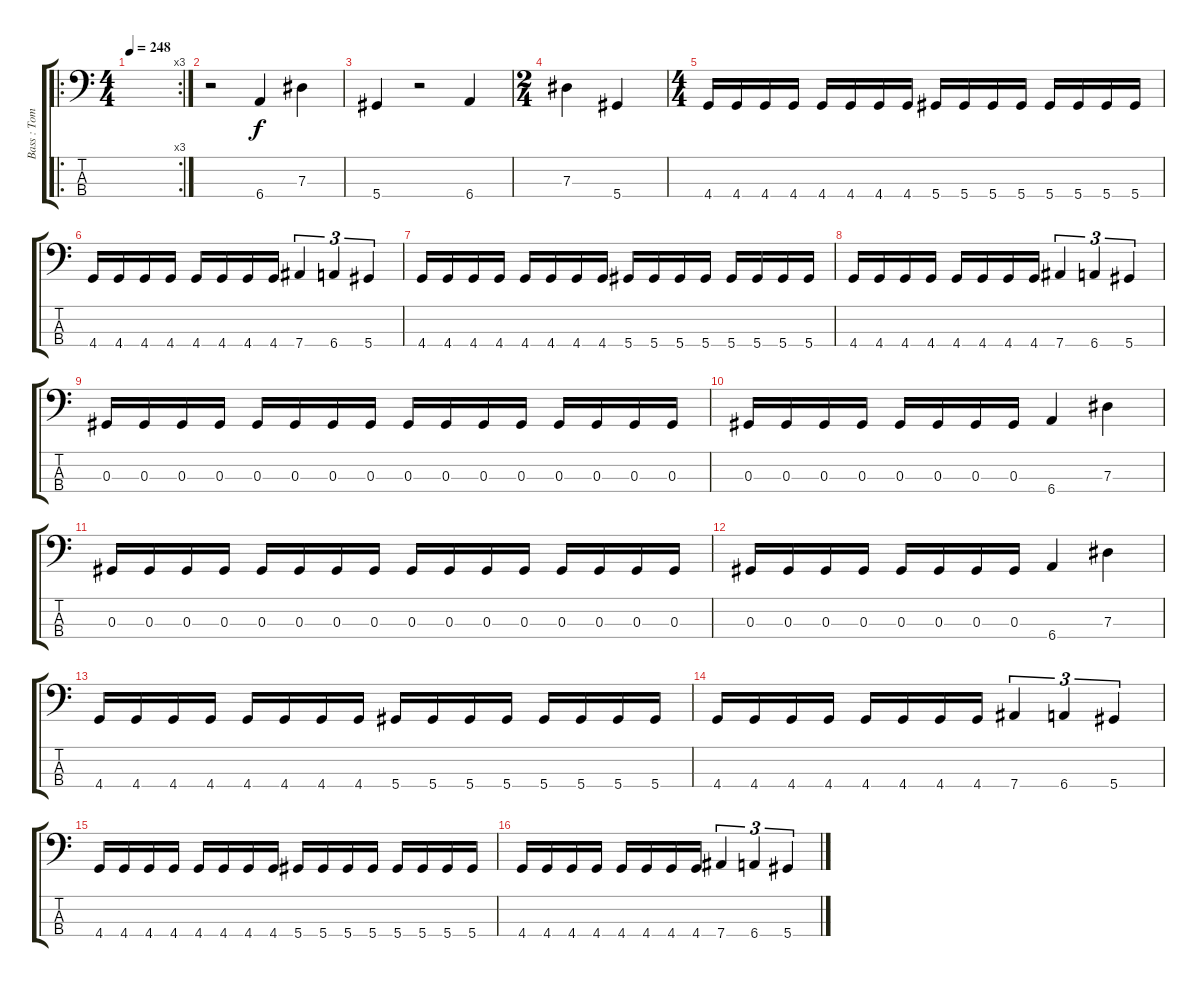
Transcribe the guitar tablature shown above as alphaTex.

\track ("Bass : Tom Araya" "Bass : Tom") {instrument electricbasspick}
\staff {score tabs}
\tuning (Gb2 Db2 Ab1 Eb1) {hide}
\ro
\rc 3
\ts (4 4)
\tempo 248
\clef f4
\ks c
|
r.2 6.4.4 7.3.4 |
5.4.4 r.2 6.4.4 |
\ts (2 4)
7.3.4 5.4.4 |
\ts (4 4)
4.4.16 4.4.16 4.4.16 4.4.16 4.4.16 4.4.16 4.4.16 4.4.16 5.4.16 5.4.16 5.4.16 5.4.16 5.4.16 5.4.16 5.4.16 5.4.16 |
4.4.16 4.4.16 4.4.16 4.4.16 4.4.16 4.4.16 4.4.16 4.4.16 7.4.4{tu (3 2)} 6.4.4{tu (3 2)} 5.4.4{tu (3 2)} |
4.4.16 4.4.16 4.4.16 4.4.16 4.4.16 4.4.16 4.4.16 4.4.16 5.4.16 5.4.16 5.4.16 5.4.16 5.4.16 5.4.16 5.4.16 5.4.16 |
4.4.16 4.4.16 4.4.16 4.4.16 4.4.16 4.4.16 4.4.16 4.4.16 7.4.4{tu (3 2)} 6.4.4{tu (3 2)} 5.4.4{tu (3 2)} |
0.3.16 0.3.16 0.3.16 0.3.16 0.3.16 0.3.16 0.3.16 0.3.16 0.3.16 0.3.16 0.3.16 0.3.16 0.3.16 0.3.16 0.3.16 0.3.16 |
0.3.16 0.3.16 0.3.16 0.3.16 0.3.16 0.3.16 0.3.16 0.3.16 6.4.4 7.3.4 |
0.3.16 0.3.16 0.3.16 0.3.16 0.3.16 0.3.16 0.3.16 0.3.16 0.3.16 0.3.16 0.3.16 0.3.16 0.3.16 0.3.16 0.3.16 0.3.16 |
0.3.16 0.3.16 0.3.16 0.3.16 0.3.16 0.3.16 0.3.16 0.3.16 6.4.4 7.3.4 |
4.4.16 4.4.16 4.4.16 4.4.16 4.4.16 4.4.16 4.4.16 4.4.16 5.4.16 5.4.16 5.4.16 5.4.16 5.4.16 5.4.16 5.4.16 5.4.16 |
4.4.16 4.4.16 4.4.16 4.4.16 4.4.16 4.4.16 4.4.16 4.4.16 7.4.4{tu (3 2)} 6.4.4{tu (3 2)} 5.4.4{tu (3 2)} |
4.4.16 4.4.16 4.4.16 4.4.16 4.4.16 4.4.16 4.4.16 4.4.16 5.4.16 5.4.16 5.4.16 5.4.16 5.4.16 5.4.16 5.4.16 5.4.16 |
4.4.16 4.4.16 4.4.16 4.4.16 4.4.16 4.4.16 4.4.16 4.4.16 7.4.4{tu (3 2)} 6.4.4{tu (3 2)} 5.4.4{tu (3 2)}
